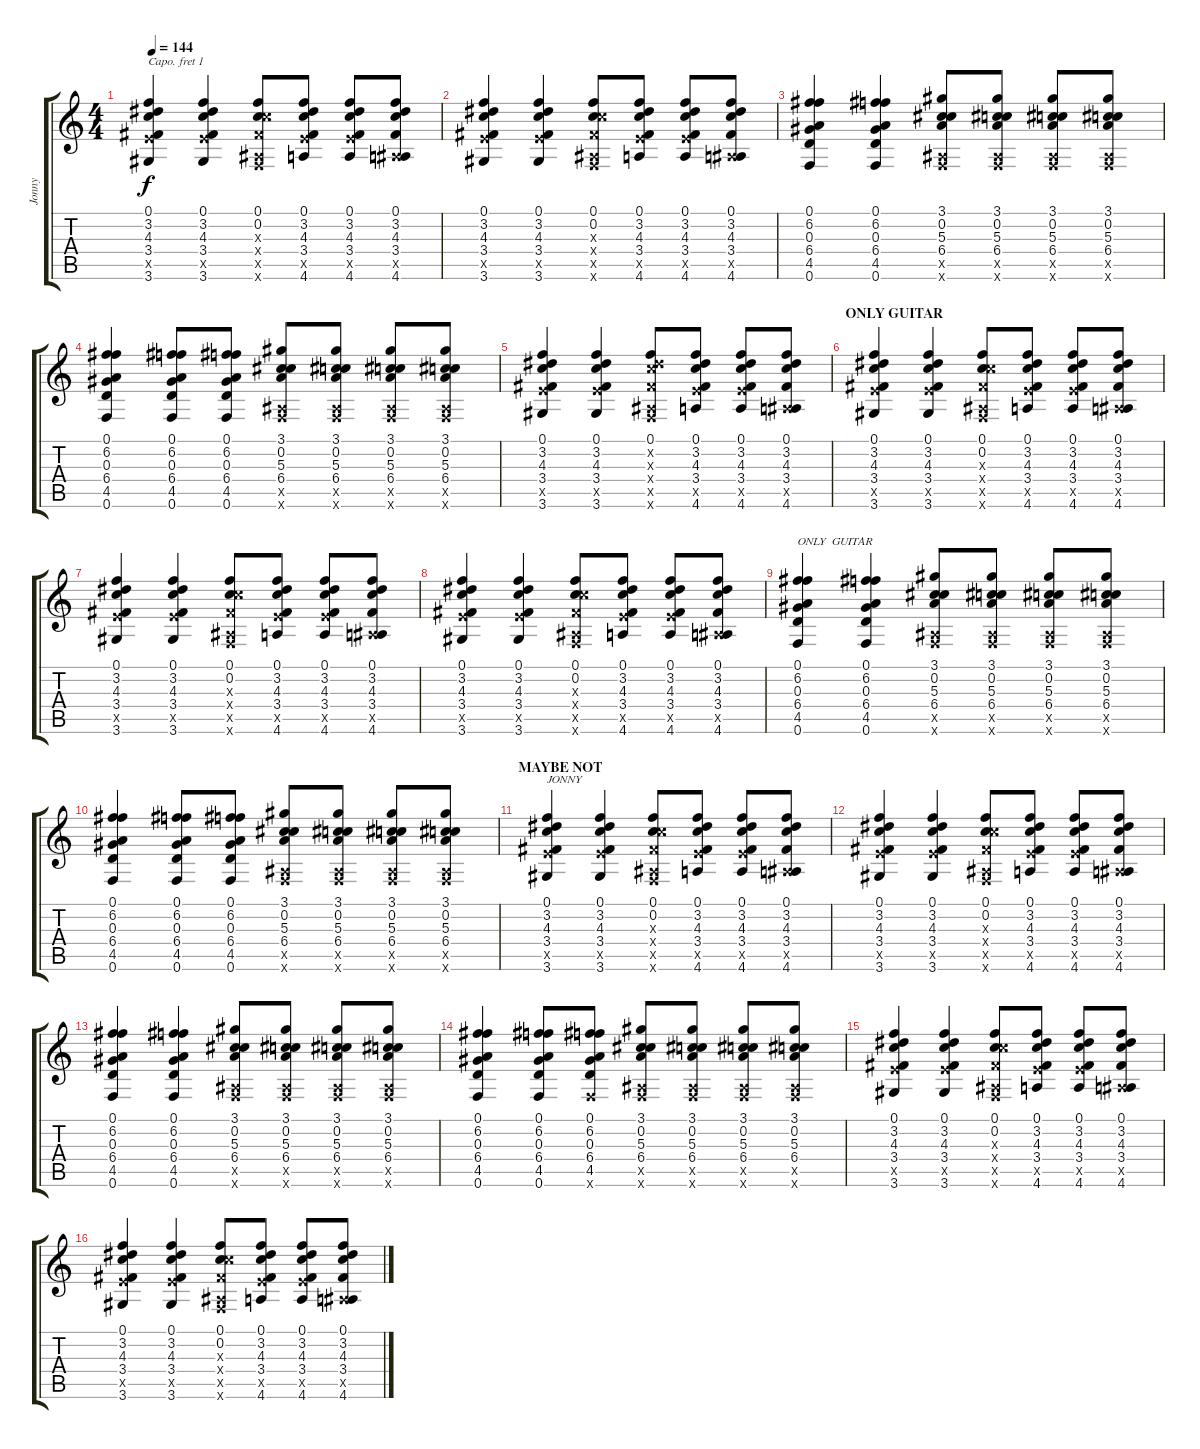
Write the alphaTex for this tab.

\track ("Jonny" "Jonny") {instrument overdrivenguitar}
\staff {score tabs}
\capo 1
\tuning (E4 B3 G3 D3 A2 E2) {hide}
\ts (4 4)
\tempo 144
\clef g2
\ks c
(0.1 3.2 4.3 3.4 6.5{x} 3.6).4{dy f} (0.1 3.2 4.3 3.4 6.5{x} 3.6).4 (0.1 0.2 4.3{x} 3.4{x} 0.5{x} 0.6{x}).8 (0.1 3.2 4.3 3.4 6.5{x} 4.6).8 (0.1 3.2 4.3 3.4 6.5{x} 4.6).8 (0.1 3.2 4.3 3.4 0.5{x} 4.6).8 |
(0.1 3.2 4.3 3.4 6.5{x} 3.6).4 (0.1 3.2 4.3 3.4 6.5{x} 3.6).4 (0.1 0.2 4.3{x} 3.4{x} 0.5{x} 0.6{x}).8 (0.1 3.2 4.3 3.4 6.5{x} 4.6).8 (0.1 3.2 4.3 3.4 6.5{x} 4.6).8 (0.1 3.2 4.3 3.4 0.5{x} 4.6).8 |
(0.1 6.2 0.3 6.4 4.5 0.6).4 (0.1 6.2 0.3 6.4 4.5 0.6).4 (3.1 0.2 5.3 6.4 0.5{x} 0.6{x}).8 (3.1 0.2 5.3 6.4 0.5{x} 0.6{x}).8 (3.1 0.2 5.3 6.4 0.5{x} 0.6{x}).8 (3.1 0.2 5.3 6.4 0.5{x} 0.6{x}).8 |
(0.1 6.2 0.3 6.4 4.5 0.6).4 (0.1 6.2 0.3 6.4 4.5 0.6).8 (0.1 6.2 0.3 6.4 4.5 0.6).8 (3.1 0.2 5.3 6.4 0.5{x} 0.6{x}).8 (3.1 0.2 5.3 6.4 0.5{x} 0.6{x}).8 (3.1 0.2 5.3 6.4 0.5{x} 0.6{x}).8 (3.1 0.2 5.3 6.4 0.5{x} 0.6{x}).8 |
(0.1 3.2 4.3 3.4 6.5{x} 3.6).4 (0.1 3.2 4.3 3.4 6.5{x} 3.6).4 (0.1 3.2{x} 4.3{x} 3.4{x} 0.5{x} 0.6{x}).8 (0.1 3.2 4.3 3.4 6.5{x} 4.6).8 (0.1 3.2 4.3 3.4 6.5{x} 4.6).8 (0.1 3.2 4.3 3.4 0.5{x} 4.6).8 |
\section ("" "ONLY GUITAR")
(0.1 3.2 4.3 3.4 6.5{x} 3.6).4 (0.1 3.2 4.3 3.4 6.5{x} 3.6).4 (0.1 0.2 4.3{x} 3.4{x} 0.5{x} 0.6{x}).8 (0.1 3.2 4.3 3.4 6.5{x} 4.6).8 (0.1 3.2 4.3 3.4 6.5{x} 4.6).8 (0.1 3.2 4.3 3.4 0.5{x} 4.6).8 |
(0.1 3.2 4.3 3.4 6.5{x} 3.6).4 (0.1 3.2 4.3 3.4 6.5{x} 3.6).4 (0.1 0.2 4.3{x} 3.4{x} 0.5{x} 0.6{x}).8 (0.1 3.2 4.3 3.4 6.5{x} 4.6).8 (0.1 3.2 4.3 3.4 6.5{x} 4.6).8 (0.1 3.2 4.3 3.4 0.5{x} 4.6).8 |
(0.1 3.2 4.3 3.4 6.5{x} 3.6).4 (0.1 3.2 4.3 3.4 6.5{x} 3.6).4 (0.1 0.2 4.3{x} 3.4{x} 0.5{x} 0.6{x}).8 (0.1 3.2 4.3 3.4 6.5{x} 4.6).8 (0.1 3.2 4.3 3.4 6.5{x} 4.6).8 (0.1 3.2 4.3 3.4 0.5{x} 4.6).8 |
(0.1 6.2 0.3 6.4 4.5 0.6).4{txt "ONLY  GUITAR"} (0.1 6.2 0.3 6.4 4.5 0.6).4 (3.1 0.2 5.3 6.4 0.5{x} 0.6{x}).8 (3.1 0.2 5.3 6.4 0.5{x} 0.6{x}).8 (3.1 0.2 5.3 6.4 0.5{x} 0.6{x}).8 (3.1 0.2 5.3 6.4 0.5{x} 0.6{x}).8 |
(0.1 6.2 0.3 6.4 4.5 0.6).4 (0.1 6.2 0.3 6.4 4.5 0.6).8 (0.1 6.2 0.3 6.4 4.5 0.6).8 (3.1 0.2 5.3 6.4 0.5{x} 0.6{x}).8 (3.1 0.2 5.3 6.4 0.5{x} 0.6{x}).8 (3.1 0.2 5.3 6.4 0.5{x} 0.6{x}).8 (3.1 0.2 5.3 6.4 0.5{x} 0.6{x}).8 |
\section ("" "MAYBE NOT")
(0.1 3.2 4.3 3.4 6.5{x} 3.6).4{txt "JONNY  "} (0.1 3.2 4.3 3.4 6.5{x} 3.6).4 (0.1 0.2 4.3{x} 3.4{x} 0.5{x} 0.6{x}).8 (0.1 3.2 4.3 3.4 6.5{x} 4.6).8 (0.1 3.2 4.3 3.4 6.5{x} 4.6).8 (0.1 3.2 4.3 3.4 0.5{x} 4.6).8 |
(0.1 3.2 4.3 3.4 6.5{x} 3.6).4 (0.1 3.2 4.3 3.4 6.5{x} 3.6).4 (0.1 0.2 4.3{x} 3.4{x} 0.5{x} 0.6{x}).8 (0.1 3.2 4.3 3.4 6.5{x} 4.6).8 (0.1 3.2 4.3 3.4 6.5{x} 4.6).8 (0.1 3.2 4.3 3.4 0.5{x} 4.6).8 |
(0.1 6.2 0.3 6.4 4.5 0.6).4 (0.1 6.2 0.3 6.4 4.5 0.6).4 (3.1 0.2 5.3 6.4 0.5{x} 0.6{x}).8 (3.1 0.2 5.3 6.4 0.5{x} 0.6{x}).8 (3.1 0.2 5.3 6.4 0.5{x} 0.6{x}).8 (3.1 0.2 5.3 6.4 0.5{x} 0.6{x}).8 |
(0.1 6.2 0.3 6.4 4.5 0.6).4 (0.1 6.2 0.3 6.4 4.5 0.6).8 (0.1 6.2 0.3 6.4 4.5 0.6{x}).8 (3.1 0.2 5.3 6.4 0.5{x} 0.6{x}).8 (3.1 0.2 5.3 6.4 0.5{x} 0.6{x}).8 (3.1 0.2 5.3 6.4 0.5{x} 0.6{x}).8 (3.1 0.2 5.3 6.4 0.5{x} 0.6{x}).8 |
(0.1 3.2 4.3 3.4 6.5{x} 3.6).4 (0.1 3.2 4.3 3.4 6.5{x} 3.6).4 (0.1 0.2 4.3{x} 3.4{x} 0.5{x} 0.6{x}).8 (0.1 3.2 4.3 3.4 6.5{x} 4.6).8 (0.1 3.2 4.3 3.4 6.5{x} 4.6).8 (0.1 3.2 4.3 3.4 0.5{x} 4.6).8 |
(0.1 3.2 4.3 3.4 6.5{x} 3.6).4 (0.1 3.2 4.3 3.4 6.5{x} 3.6).4 (0.1 0.2 4.3{x} 3.4{x} 0.5{x} 0.6{x}).8 (0.1 3.2 4.3 3.4 6.5{x} 4.6).8 (0.1 3.2 4.3 3.4 6.5{x} 4.6).8 (0.1 3.2 4.3 3.4 0.5{x} 4.6).8
